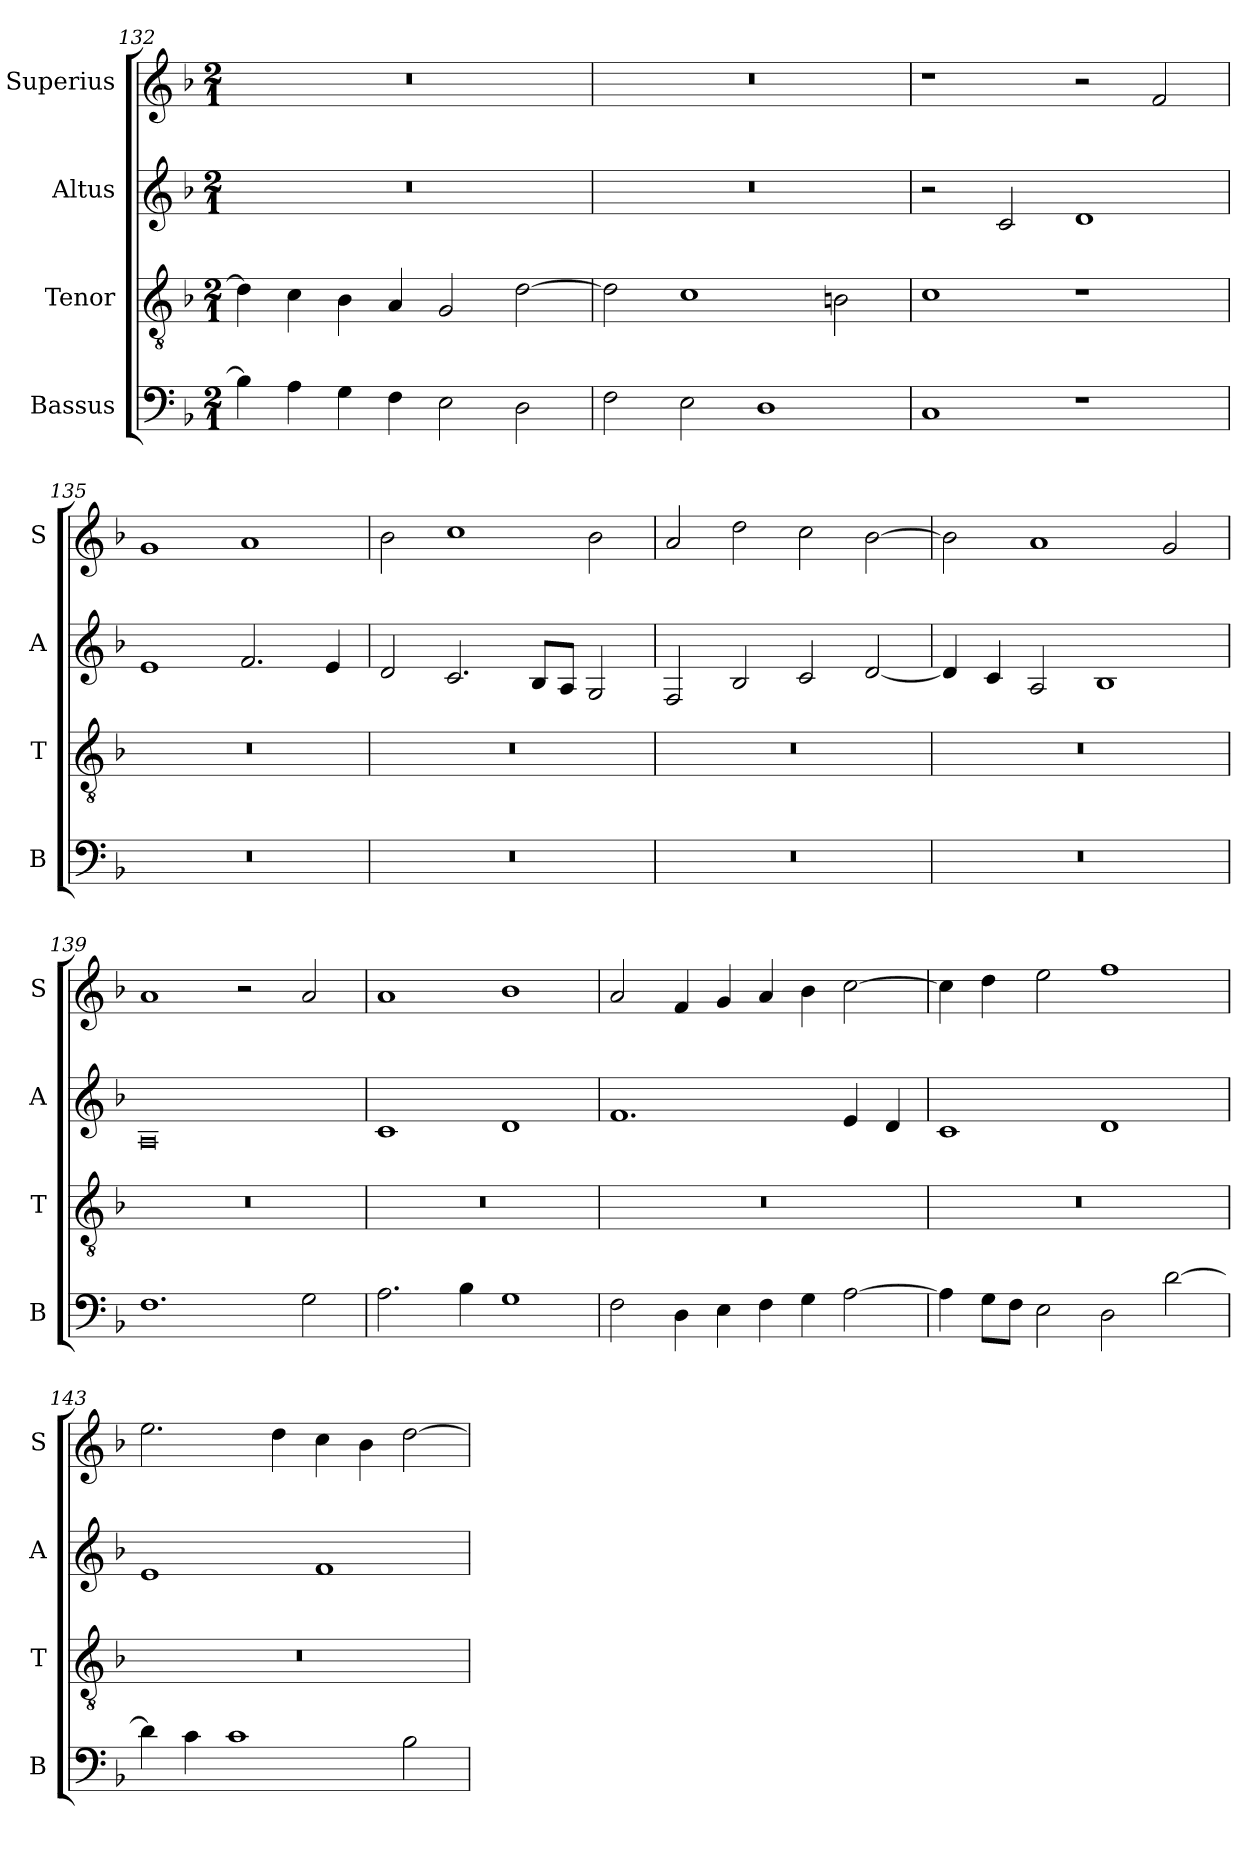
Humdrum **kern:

**kern	**kern	**kern	**kern
*part4	*part3	*part2	*part1
*staff4	*staff3	*staff2	*staff1
*I"Bassus	*I"Tenor	*I"Altus	*I"Superius
*I'B	*I'T	*I'A	*I'S
*clefF4	*clefGv2	*clefG2	*clefG2
*k[b-]	*k[b-]	*k[b-]	*k[b-]
*F:	*F:	*F:	*F:
*M2/1	*M2/1	*M2/1	*M2/1
=132	=132	=132	=132
4B-]	4d]	0r	0r
4A	4c	.	.
4G	4B-	.	.
4F	4A	.	.
2E	2G	.	.
2D	[2d	.	.
=133	=133	=133	=133
2F	2d]	0r	0r
2E	1c	.	.
1D	.	.	.
.	2Bn	.	.
=134	=134	=134	=134
1C	1c	2r	1r
.	.	2c	.
1r	1r	1d	2r
.	.	.	2f
=135	=135	=135	=135
0r	0r	1e	1g
.	.	2.f	1a
.	.	4e	.
=136	=136	=136	=136
0r	0r	2d	2b-
.	.	2.c	1cc
.	.	8B-L	.
.	.	8AJ	.
.	.	2G	2b-
=137	=137	=137	=137
0r	0r	2F	2a
.	.	2B-	2dd
.	.	2c	2cc
.	.	[2d	[2b-
=138	=138	=138	=138
0r	0r	4d]	2b-]
.	.	4c	.
.	.	2A	1a
.	.	1B-	.
.	.	.	2g
=139	=139	=139	=139
1.F	0r	0A	1a
.	.	.	2r
2G	.	.	2a
=140	=140	=140	=140
2.A	0r	1c	1a
4B-	.	.	.
1G	.	1d	1b-
=141	=141	=141	=141
2F	0r	1.f	2a
4D	.	.	4f
4E	.	.	4g
4F	.	.	4a
4G	.	.	4b-
[2A	.	4e	[2cc
.	.	4d	.
=142	=142	=142	=142
4A]	0r	1c	4cc]
8GL	.	.	4dd
8FJ	.	.	.
2E	.	.	2ee
2D	.	1d	1ff
[2d	.	.	.
=143	=143	=143	=143
4d]	0r	1e	2.ee
4c	.	.	.
1c	.	.	.
.	.	.	4dd
.	.	1f	4cc
.	.	.	4b-
2B-	.	.	[2dd
=	=	=	=
*-	*-	*-	*-
